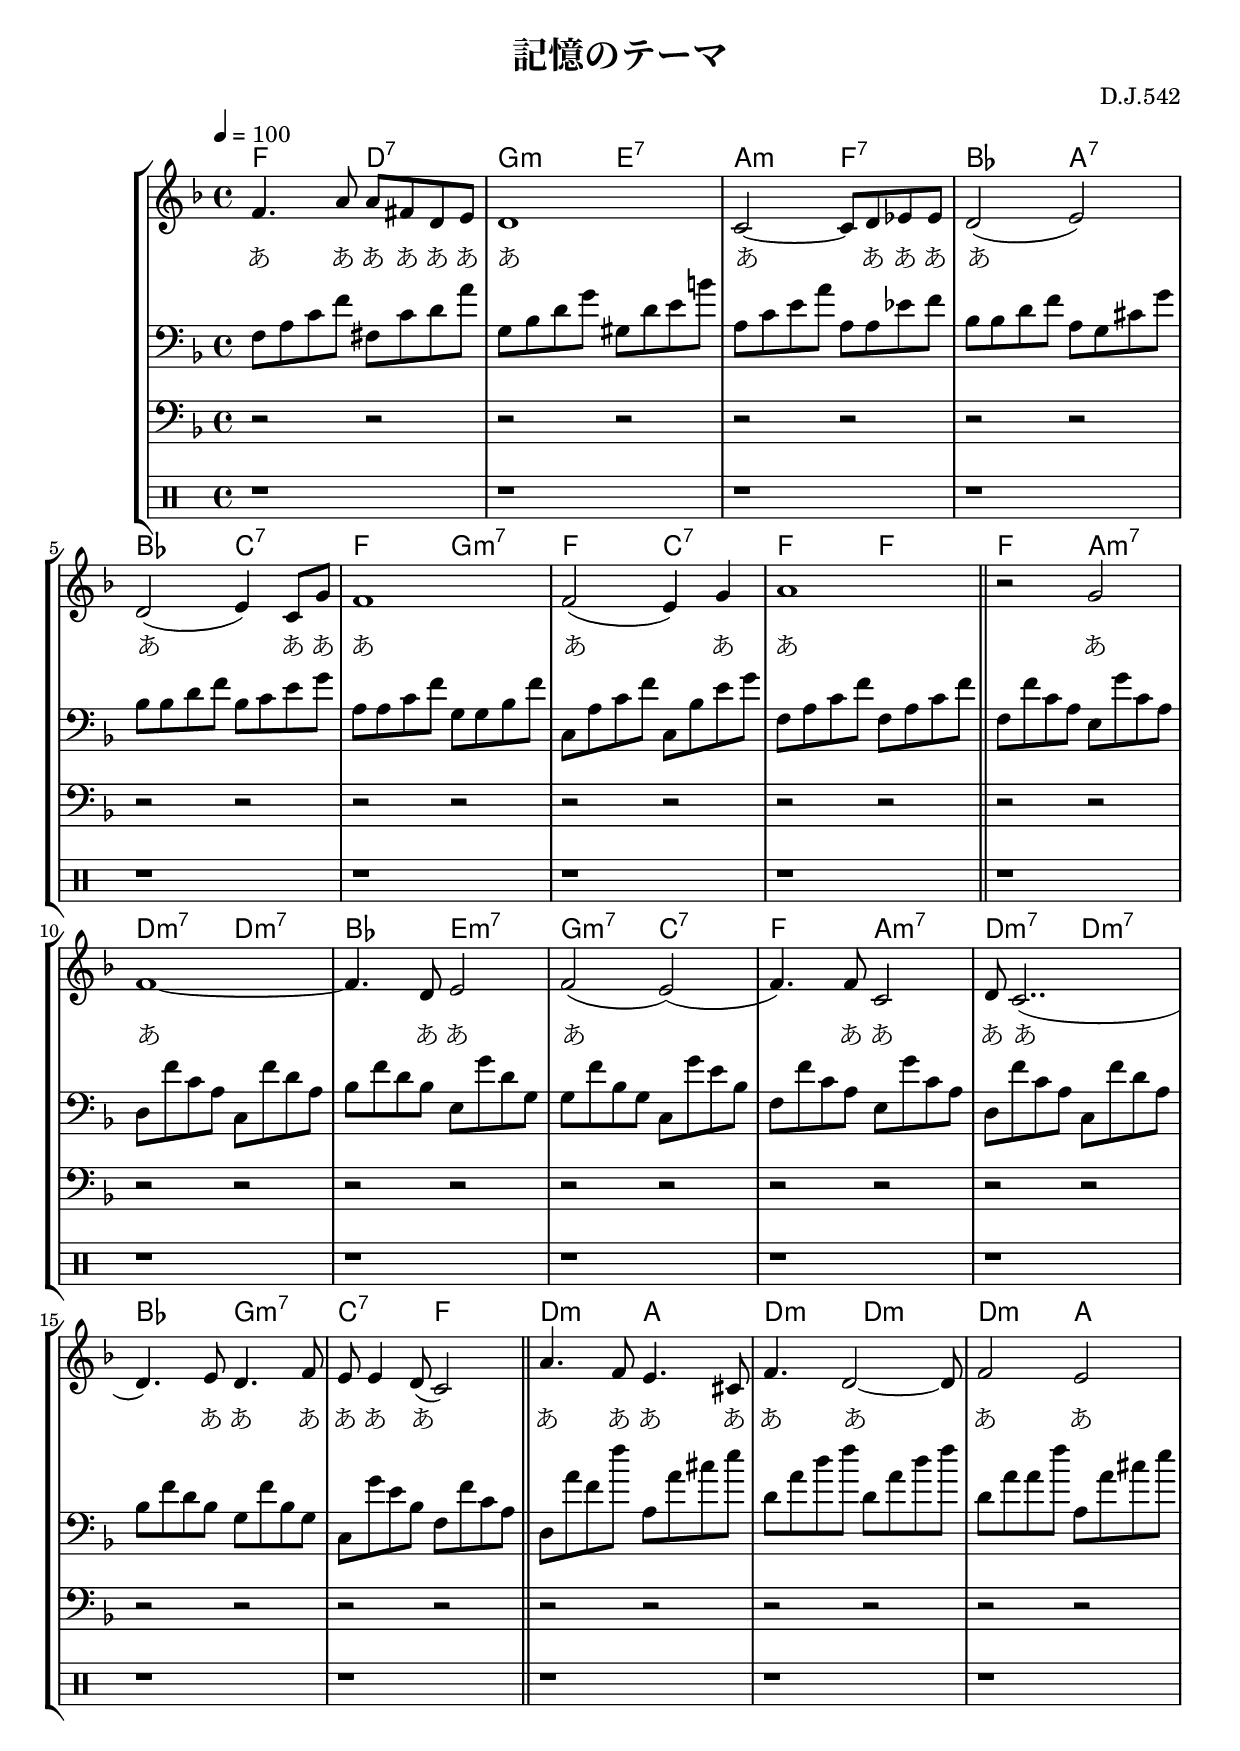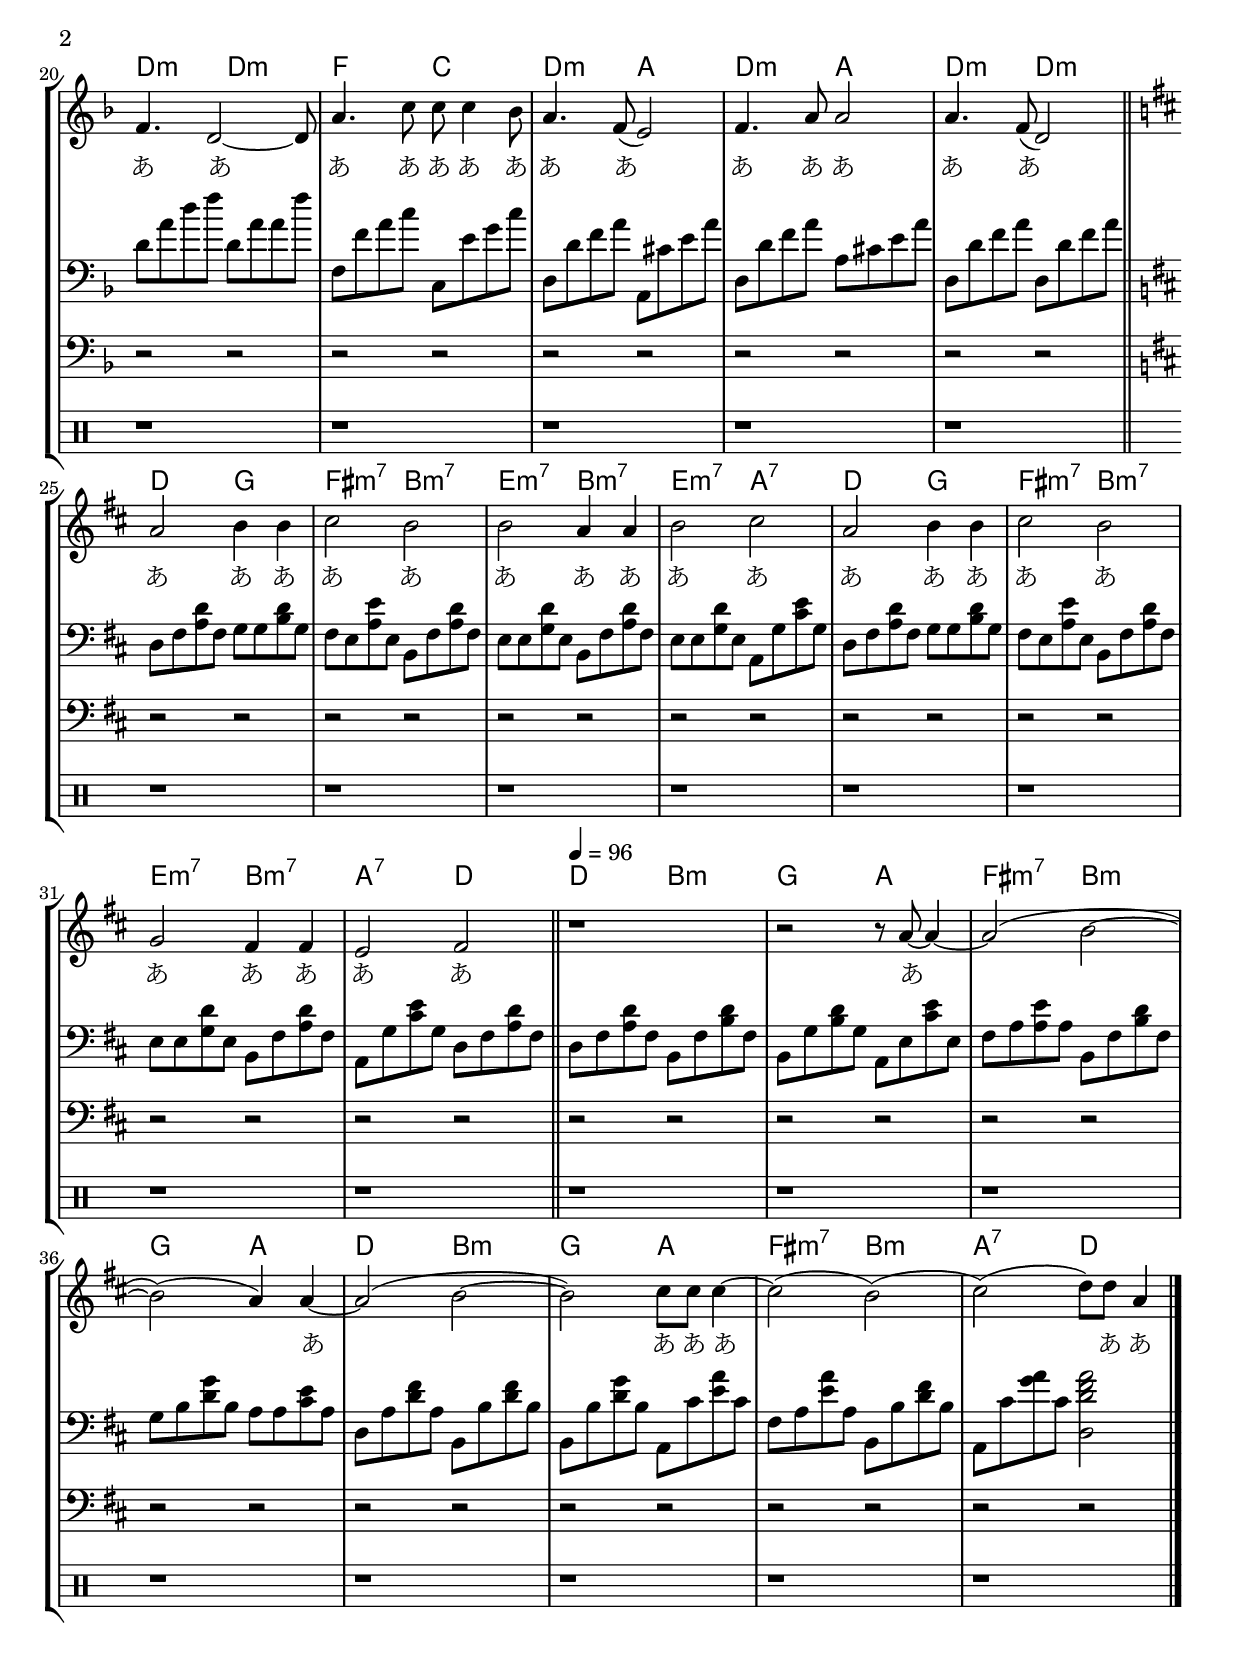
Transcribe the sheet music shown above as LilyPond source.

\version "2.12.1"

\header {
	title = \markup {記憶のテーマ}
	composer = \markup \center-column {D.J.542}
}

harmony = \chordmode {
	f2 d:7 g:m e:7 a:m f:7 bes a:7 bes c:7 f g:min7 f c:7 f f 

	f a:min7 d:min7 d:min7 bes e:min7 g:min7 c:7 f a:min7 d:min7 d:min7 bes g:min7 c:7 f 

	d:m a d:m d:m d:m a d:m d:m f c d:m a d:m a d:m d:m 

	d g fis:min7 b:min7 e:min7 b:min7 e:min7 a:7 d g fis:min7 b:min7 e:min7 b:min7 a:7 d 

	d b:m g a fis:min7 b:m g a d b:m g a fis:min7 b:m a:7 d 
}

melody = {
	\set Staff.midiInstrument = #"Music box"
		\key f \major
	\tempo 4 = 100
 f'4.  a'8  a'8  fis'8  d'8  e'8 
	d'1 
	c'2~c'8  d'8  es'8  es'8 
	d'2  (e'2) 
	d'2  (e'4)  c'8  g'8 
	f'1 
	f'2  (e'4)  g'4 
	a'1
	\set Staff.midiInstrument = #"Music box"
	r2 g'2 
	f'1~ 
	f'4.  d'8  e'2 
	f'2  (e'2) 
	(f'4.)  f'8  c'2 
	d'8  c'2.. 
	(d'4.)  e'8  d'4.  f'8 
	e'8  e'4  d'8  (c'2)
	\set Staff.midiInstrument = #"Music box"
	 a'4.  f'8  e'4.  cis'8 
	f'4.  d'2~d'8 
	f'2  e'2 
	f'4.  d'2~d'8 
	a'4.  c''8  c''8  c''4  bes'8 
	a'4.  f'8  (e'2) 
	f'4.  a'8  a'2 
	a'4.  f'8  (d'2)
	\set Staff.midiInstrument = #"Music box"
		\key d \major
 a'2  b'4  b'4 
	cis''2  b'2 
	b'2  a'4  a'4 
	b'2  cis''2 
	a'2  b'4  b'4 
	cis''2  b'2 
	g'2  fis'4  fis'4 
	e'2  fis'2
	\set Staff.midiInstrument = #"Music box"
		\tempo 4 = 96
r1
r2~r8 a'8  a'4~ 
	a'2  (b'2~ 
	b'2)  (a'4)  a'4~ 
	a'2  (b'2~ 
	b'2)  cis''8  cis''8  cis''4~ 
	cis''2  (b'2) 
	(cis''2)  (d''8)  d''8  a'4
	\bar "|."
}

words = \lyricmode {
	あ  あ  あ  あ  あ  あ  あ  あ  あ  あ  あ  あ  あ  あ  あ  あ  あ  あ  あ  
	あ  あ  あ  あ  あ  あ  あ  あ  あ  あ  あ  あ  あ  あ  あ  
	あ  あ  あ  あ  あ  あ  あ  あ  あ  あ  あ  あ  あ  あ  あ  あ  あ  あ  あ  あ  あ  あ  
	あ  あ  あ  あ  あ  あ  あ  あ  あ  あ  あ  あ  あ  あ  あ  あ  あ  あ  あ  あ  
	あ  あ  あ  あ  あ  あ  あ  あ  
}

tempochange = {
	\tempo 4 = 100
	r1 | r1 | r1 | r1 | r1 | r1 | r1 | r1 \bar "||"
	\tempo 4 = 100
	r1 | r1 | r1 | r1 | r1 | r1 | r1 | r1 \bar "||"
	\tempo 4 = 100
	r1 | r1 | r1 | r1 | r1 | r1 | r1 | r1 \bar "||"
	\tempo 4 = 100
	r1 | r1 | r1 | r1 | r1 | r1 | r1 | r1 \bar "||"
	\tempo 4 = 96
	r1 | r1 | r1 | r1 | r1 | r1 | r1 | r1 \bar "|."
}

mainacc = {
	\clef bass
	\set Staff.midiInstrument = #"Music box"
	\key f \major
	\tempo 4 = 100
	f8 a8 c'8 f'8
	fis8 c'8 d'8 a'8
	g8 bes8 d'8 g'8
	gis8 d'8 e'8 b'8
	a8 c'8 e'8 a'8
	a8 a8 es'8 f'8
	bes8 bes8 d'8 f'8
	a8 g8 cis'8 g'8
	bes8 bes8 d'8 f'8
	bes8 c'8 e'8 g'8
	a8 a8 c'8 f'8
	g8 g8 bes8 f'8
	c8 a8 c'8 f'8
	c8 bes8 e'8 g'8
	f8 a8 c'8 f'8
	f8 a8 c'8 f'8
	\bar "||"

	\set Staff.midiInstrument = #"Music box"
	f8 f' c' a
	e8 g' c' a
	d8 f' c' a
	c8 f' d' a
	bes8 f' d' bes
	e8 g' d' g
	g8 f' bes g
	c8 g' e' bes
	f8 f' c' a
	e8 g' c' a
	d8 f' c' a
	c8 f' d' a
	bes8 f' d' bes
	g8 f' bes g
	c8 g' e' bes
	f8 f' c' a
	\bar "||"

	\set Staff.midiInstrument = #"Music box"
	d8 a'8 f'8 f''8
	a8 a'8 cis''8 e''8
	d'8 a'8 d''8 f''8
	d'8 a'8 d''8 f''8
	d'8 a'8 a'8 f''8
	a8 a'8 cis''8 e''8
	d'8 a'8 d''8 f''8
	d'8 a'8 a'8 f''8
	f8 f'8 a'8 c''8
	c8 e'8 g'8 c''8
	d8 d'8 f'8 a'8
	a,8 cis'8 e'8 a'8
	d8 d'8 f'8 a'8
	a8 cis'8 e'8 a'8
	d8 d'8 f'8 a'8
	d8 d'8 f'8 a'8
	\bar "||"

	\set Staff.midiInstrument = #"Music box"
	\key d \major
	d8 fis <a d'> fis
	g8 g <b d'> g
	fis8 e <a e'> e
	b,8 fis <a d'> fis
	e8 e <g d'> e
	b,8 fis <a d'> fis
	e8 e <g d'> e
	a,8 g <cis' e'> g
	d8 fis <a d'> fis
	g8 g <b d'> g
	fis8 e <a e'> e
	b,8 fis <a d'> fis
	e8 e <g d'> e
	b,8 fis <a d'> fis
	a,8 g <cis' e'> g
	d8 fis <a d'> fis
	\bar "||"

	\set Staff.midiInstrument = #"Music box"
	\tempo 4 = 96
	d8 fis <a d'> fis
	b,8 fis <b d'> fis
	b,8 g <b d'> g
	a,8 e <cis' e'> e
	fis8 a <a e'> a
	b,8 fis <b d'> fis
	g8 b <d' g'> b
	a8 a <cis' e'> a
	d8 a <d' fis'> a
	b,8 b <d' fis'> b
	b,8 b <d' g'> b
	a,8 cis' <e' a'> cis'
	fis8 a <e' a'> a
	b,8 b <d' fis'> b
	a,8 cis' <g' a'> cis'
	<d d' fis' a'>2
	\bar "|."
}

subacc = {
	\clef bass
	\set Staff.midiInstrument = #"Acoustic grand"
	\key f \major
	\tempo 4 = 100
	r2
	r2
	r2
	r2
	r2
	r2
	r2
	r2
	r2
	r2
	r2
	r2
	r2
	r2
	r2
	r2
	\bar "||"

	\set Staff.midiInstrument = #"Acoustic grand"
	r2
	r2
	r2
	r2
	r2
	r2
	r2
	r2
	r2
	r2
	r2
	r2
	r2
	r2
	r2
	r2
	\bar "||"

	\set Staff.midiInstrument = #"Acoustic grand"
	r2
	r2
	r2
	r2
	r2
	r2
	r2
	r2
	r2
	r2
	r2
	r2
	r2
	r2
	r2
	r2
	\bar "||"

	\set Staff.midiInstrument = #"Acoustic grand"
	\key d \major
	r2
	r2
	r2
	r2
	r2
	r2
	r2
	r2
	r2
	r2
	r2
	r2
	r2
	r2
	r2
	r2
	\bar "||"

	\set Staff.midiInstrument = #"Acoustic grand"
	\tempo 4 = 96
	r2
	r2
	r2
	r2
	r2
	r2
	r2
	r2
	r2
	r2
	r2
	r2
	r2
	r2
	r2
	r2
	\bar "|."
}

percA = {
	\drummode {
	r1 |r1 |r1 |r1 |r1 |r1 |r1 |r1 \bar "||"
	r1 |r1 |r1 |r1 |r1 |r1 |r1 |r1 \bar "||"
	r1 |r1 |r1 |r1 |r1 |r1 |r1 |r1 \bar "||"
	r1 |r1 |r1 |r1 |r1 |r1 |r1 |r1 \bar "||"
	r1 |r1 |r1 |r1 |r1 |r1 |r1 |r1 \bar "|."
	}
}

percB = {
	\drummode {
	r1 |r1 |r1 |r1 |r1 |r1 |r1 |r1 \bar "||"
	r1 |r1 |r1 |r1 |r1 |r1 |r1 |r1 \bar "||"
	r1 |r1 |r1 |r1 |r1 |r1 |r1 |r1 \bar "||"
	r1 |r1 |r1 |r1 |r1 |r1 |r1 |r1 \bar "||"
	r1 |r1 |r1 |r1 |r1 |r1 |r1 |r1 \bar "|."
	}
}

percC = {
	\drummode {
	r1 |r1 |r1 |r1 |r1 |r1 |r1 |r1 \bar "||"
	r1 |r1 |r1 |r1 |r1 |r1 |r1 |r1 \bar "||"
	r1 |r1 |r1 |r1 |r1 |r1 |r1 |r1 \bar "||"
	r1 |r1 |r1 |r1 |r1 |r1 |r1 |r1 \bar "||"
	r1 |r1 |r1 |r1 |r1 |r1 |r1 |r1 \bar "|."
	}
}

percD = {
	\drummode {
	r1 |r1 |r1 |r1 |r1 |r1 |r1 |r1 \bar "||"
	r1 |r1 |r1 |r1 |r1 |r1 |r1 |r1 \bar "||"
	r1 |r1 |r1 |r1 |r1 |r1 |r1 |r1 \bar "||"
	r1 |r1 |r1 |r1 |r1 |r1 |r1 |r1 \bar "||"
	r1 |r1 |r1 |r1 |r1 |r1 |r1 |r1 \bar "|."
	}
}

percE = {
	\drummode {
	r1 |r1 |r1 |r1 |r1 |r1 |r1 |r1 \bar "||"
	r1 |r1 |r1 |r1 |r1 |r1 |r1 |r1 \bar "||"
	r1 |r1 |r1 |r1 |r1 |r1 |r1 |r1 \bar "||"
	r1 |r1 |r1 |r1 |r1 |r1 |r1 |r1 \bar "||"
	r1 |r1 |r1 |r1 |r1 |r1 |r1 |r1 \bar "|."
	}
}

\score {
	<<
		\new StaffGroup <<
			\new ChordNames {\harmony}
			\new Voice = "melody" {\melody}
			\new Lyrics \lyricsto "melody" \words
			\new Staff = "mainacc" {\mainacc}
			\new Staff = "subacc" {\subacc}
			\new DrumStaff <<
				\new DrumVoice {\percA}
				\new DrumVoice {\percB}
				\new DrumVoice {\percC}
				\new DrumVoice {\percD}
				\new DrumVoice {\percE}
			>>
		>>
	>>
	\layout { }
}
